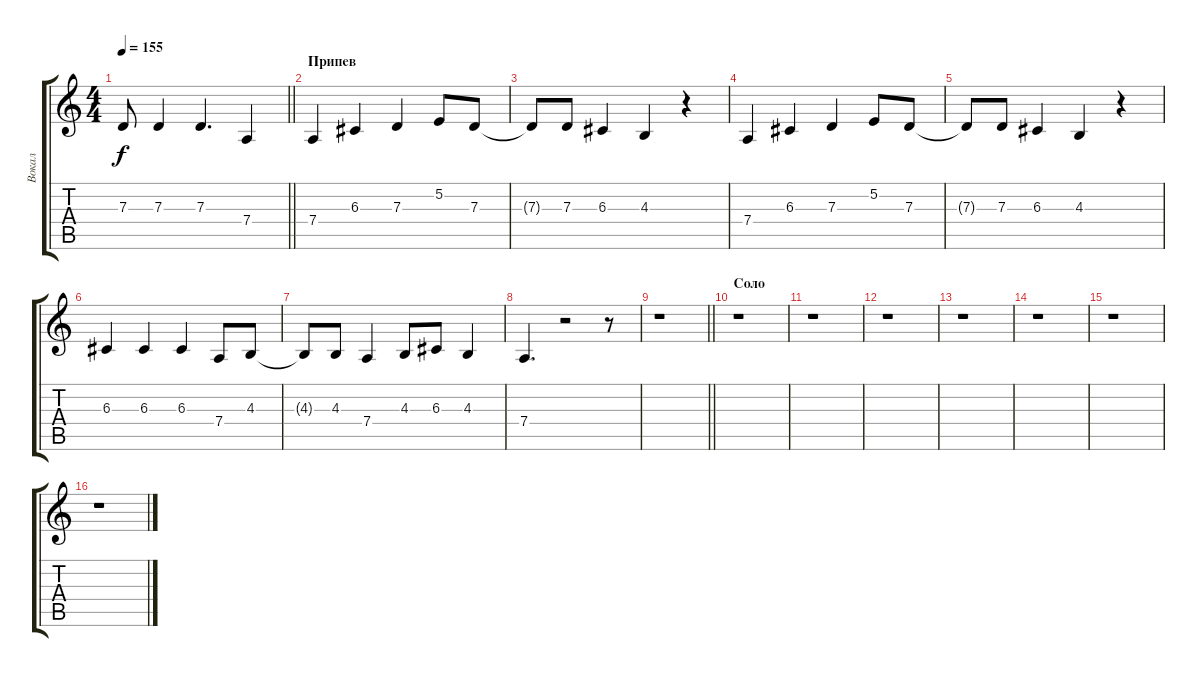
\track ("Вокал" "Вокал") {instrument tenorsax}
\staff {score tabs}
\tuning (E4 B3 G3 D3 A2 E2) {hide}
\ts (4 4)
\tempo 155
\clef g2
\barLineRight lightlight
\ks c
7.3.8{dy f} 7.3.4 7.3.4{d} 7.4.4 |
\section ("" "Припев")
7.4.4 6.3.4 7.3.4 5.2.8 7.3.8 |
7.3{t}.8 7.3.8 6.3.4 4.3.4 r.4 |
7.4.4 6.3.4 7.3.4 5.2.8 7.3.8 |
7.3{t}.8 7.3.8 6.3.4 4.3.4 r.4 |
6.3.4 6.3.4 6.3.4 7.4.8 4.3.8 |
4.3{t}.8 4.3.8 7.4.4 4.3.8 6.3.8 4.3.4 |
7.4.4{d} r.2 r.8 |
\barLineRight lightlight
r.1 |
\section ("" "Соло")
r.1 |
r.1 |
r.1 |
r.1 |
r.1 |
r.1 |
r.1
